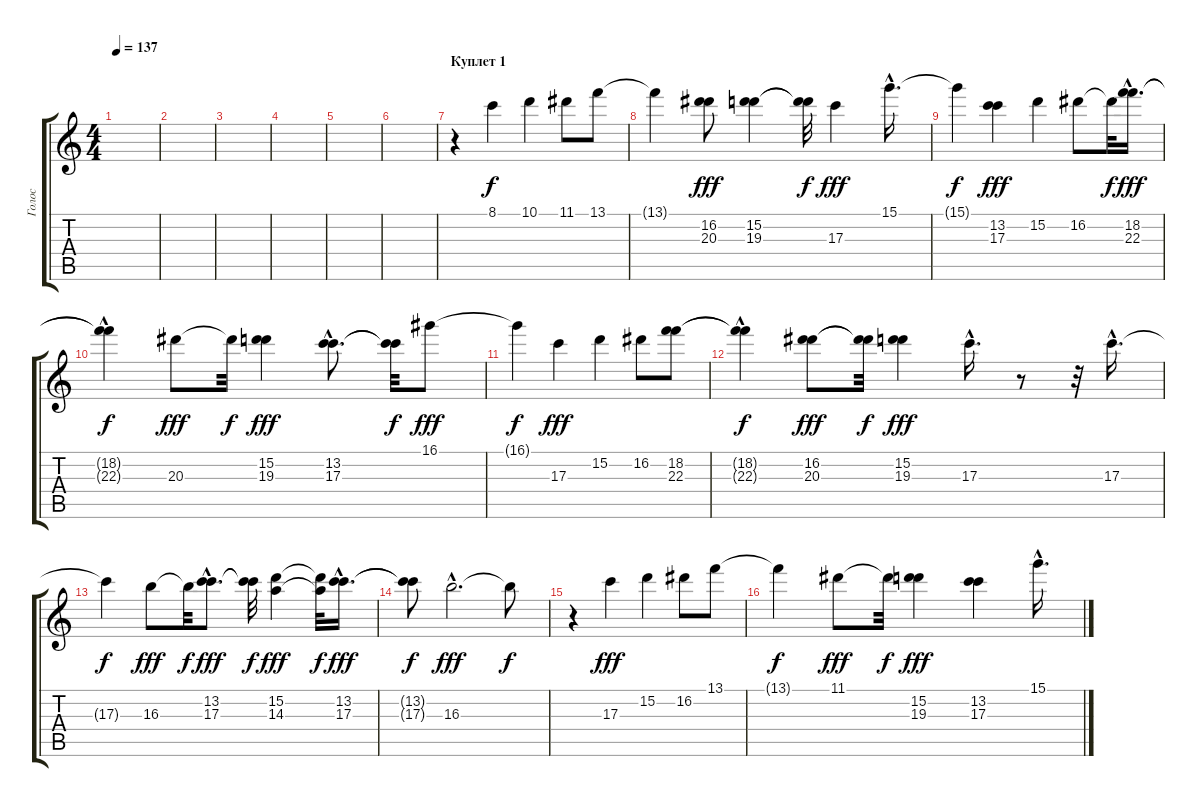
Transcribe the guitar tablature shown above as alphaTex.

\track ("Голос" "Голос") {instrument electricguitarjazz}
\staff {score tabs}
\tuning (E4 B3 G3 D3 A2 E2) {hide}
\ts (4 4)
\tempo 137
\clef g2
\ks c
|
|
|
|
|
|
\section ("" "Куплет 1")
r.4 8.1.4 10.1.4 11.1.8 13.1.8 |
13.1{t}.4{dy f} (16.2 20.3).8{dy fff} (15.2 19.3).4 (15.2{t} 19.3{t}).32{dy f} 17.3.4{dy fff} 15.1{hac}.16{d} |
15.1{t}.4{dy f} (13.2 17.3).4{dy fff} 15.2.4 16.2.8 16.2{t}.32{dy f} (18.2{hac} 22.3{hac}).16{d dy fff} |
(18.2{hac t} 22.3{hac t}).4{dy f} 20.3.8{dy fff} 20.3{t}.32{dy f} (15.2 19.3).4{dy fff} (13.2{hac} 17.3{hac}).8{d} (13.2{t} 17.3{t}).32{dy f} 16.1.8{dy fff} |
16.1{t}.4{dy f} 17.3.4{dy fff} 15.2.4 16.2.8 (18.2 22.3).8 |
(18.2{hac t} 22.3{hac t}).4{dy f} (16.2 20.3).8{dy fff} (16.2{t} 20.3{t}).32{dy f} (15.2 19.3).4{dy fff} 17.3{hac}.16{d} r.8 r.32 17.3{hac}.16{d} |
17.3{t}.4{dy f} 16.3.8{dy fff} 16.3{t}.32{dy f} (13.2{hac} 17.3{hac}).8{d dy fff} (13.2{t} 17.3{t}).32{dy f} (15.2 14.3).4{dy fff} (15.2{t} 14.3{t}).32{dy f} (13.2{hac} 17.3{hac}).16{d dy fff} |
(13.2{t} 17.3{t}).8{dy f} 16.3{hac}.2{d dy fff} 16.3{t}.8{dy f} |
r.4 17.3.4{dy fff} 15.2.4 16.2.8 13.1.8 |
13.1{t}.4{dy f} 11.1.8{dy fff} 11.1{t}.32{dy f} (15.2 19.3).4{dy fff} (13.2 17.3).4 15.1{hac}.16{d}
